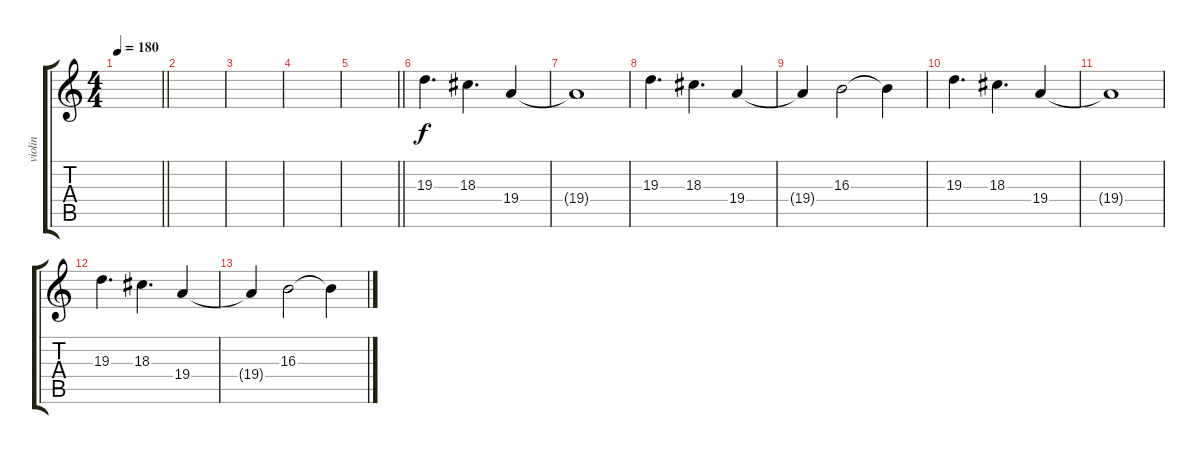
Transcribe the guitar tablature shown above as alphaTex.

\track ("violin" "violin") {instrument violin}
\staff {score tabs}
\tuning (E4 B3 G3 D3 A2 E2) {hide}
\ts (4 4)
\tempo 180
\clef g2
\barLineRight lightlight
\ks c
|
|
|
|
\barLineRight lightlight
|
19.3.4{d} 18.3.4{d} 19.4.4 |
19.4{t}.1 |
19.3.4{d} 18.3.4{d} 19.4.4 |
19.4{t}.4 16.3.2 16.3{t}.4 |
19.3.4{d} 18.3.4{d} 19.4.4 |
19.4{t}.1 |
19.3.4{d} 18.3.4{d} 19.4.4 |
19.4{t}.4 16.3.2 16.3{t}.4
